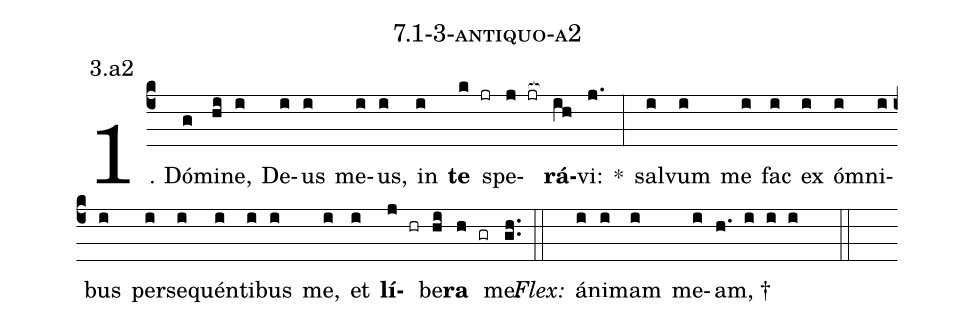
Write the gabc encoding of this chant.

name: 7.1-3-antiquo-a2;
annotation: 3.a2;
%%
(c4)1. Dó(g)mi(hi)ne,(i) De(i)us(i) me(i)us,(i) in(i) <b>te</b>(k jr) spe(j jr[ocb:1{])<b>rá</b>(ih[ocb:0}])vi:(j.) *(:) sal(i)vum(i) me(i) fac(i) ex(i) óm(i)ni(i)bus(i) per(i)se(i)quén(i)ti(i)bus(i) me,(i) et(i) <b>lí</b>(j hr)be(hi)<b>ra</b>(h gr) me.(gh..) (::)
<i>Flex:</i>()  á(i)ni(i)mam(i) me(i)am, †(h. i i i  ::)
